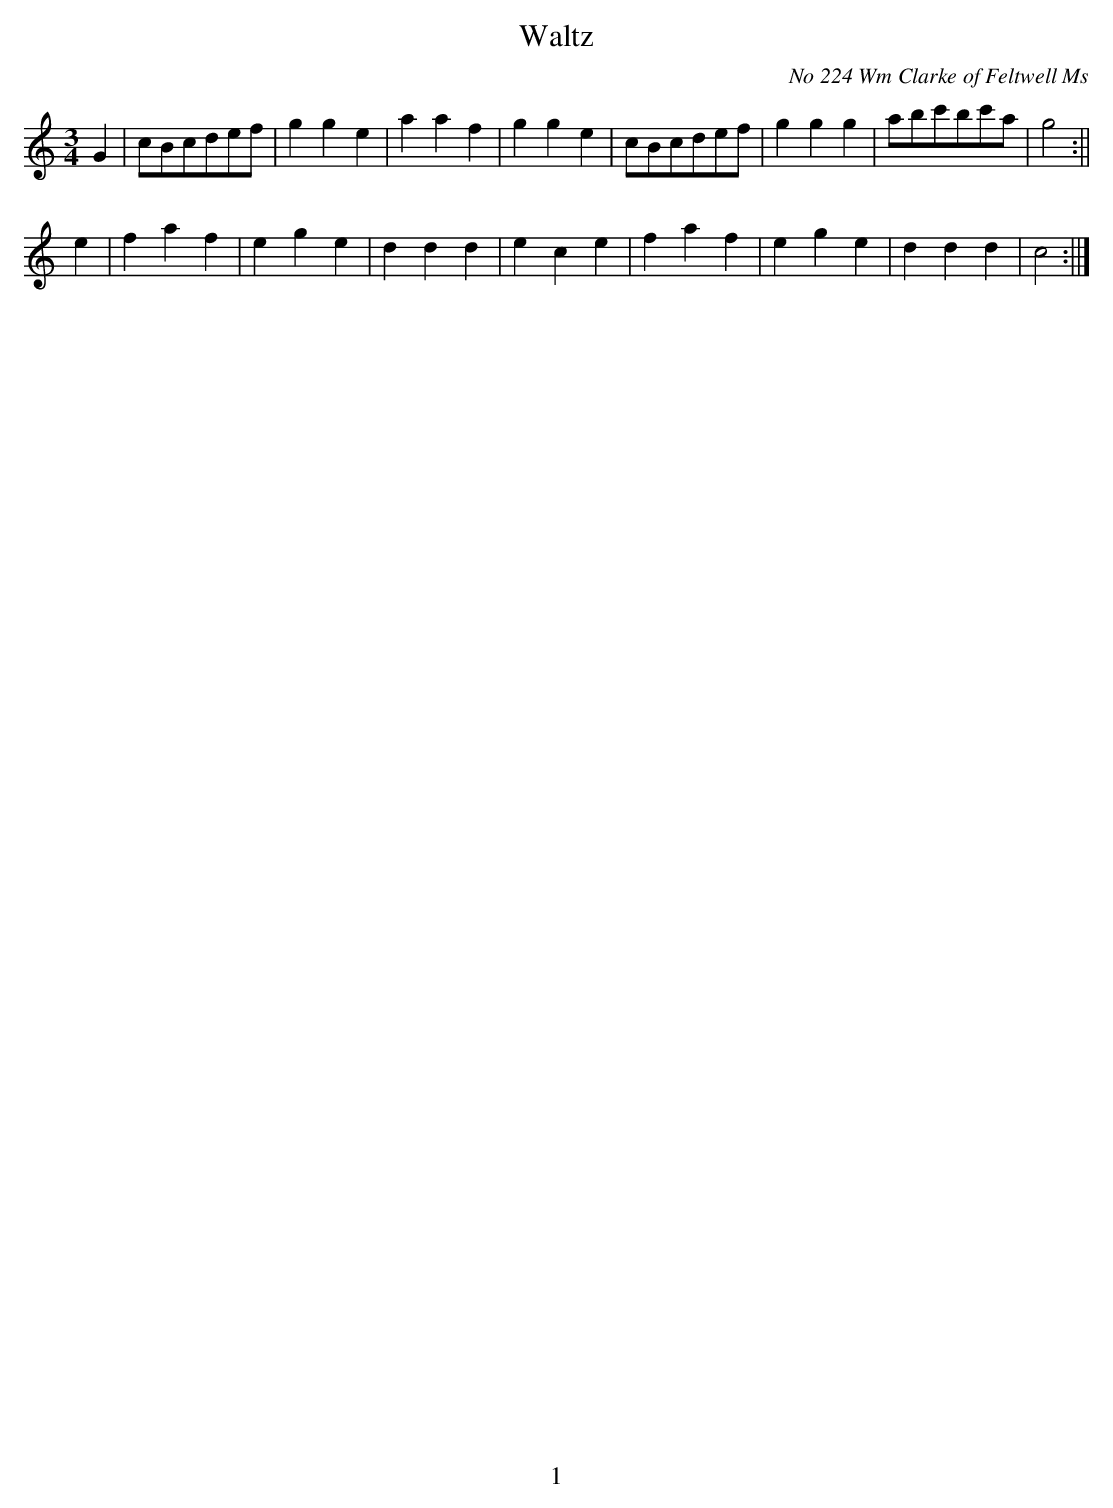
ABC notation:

X:1
T: Waltz
O: No 224 Wm Clarke of Feltwell Ms
M: 3/4
L: 1/8
K: C
G2|cBcdef|g2g2e2|a2a2f2|g2g2e2|cBcdef|g2g2g2|abc'bc'a|g4:||;/
e2|f2a2f2|e2g2e2| d2d2d2|e2c2e2|f2a2f2|e2g2e2|d2d2d2|c4:||]
